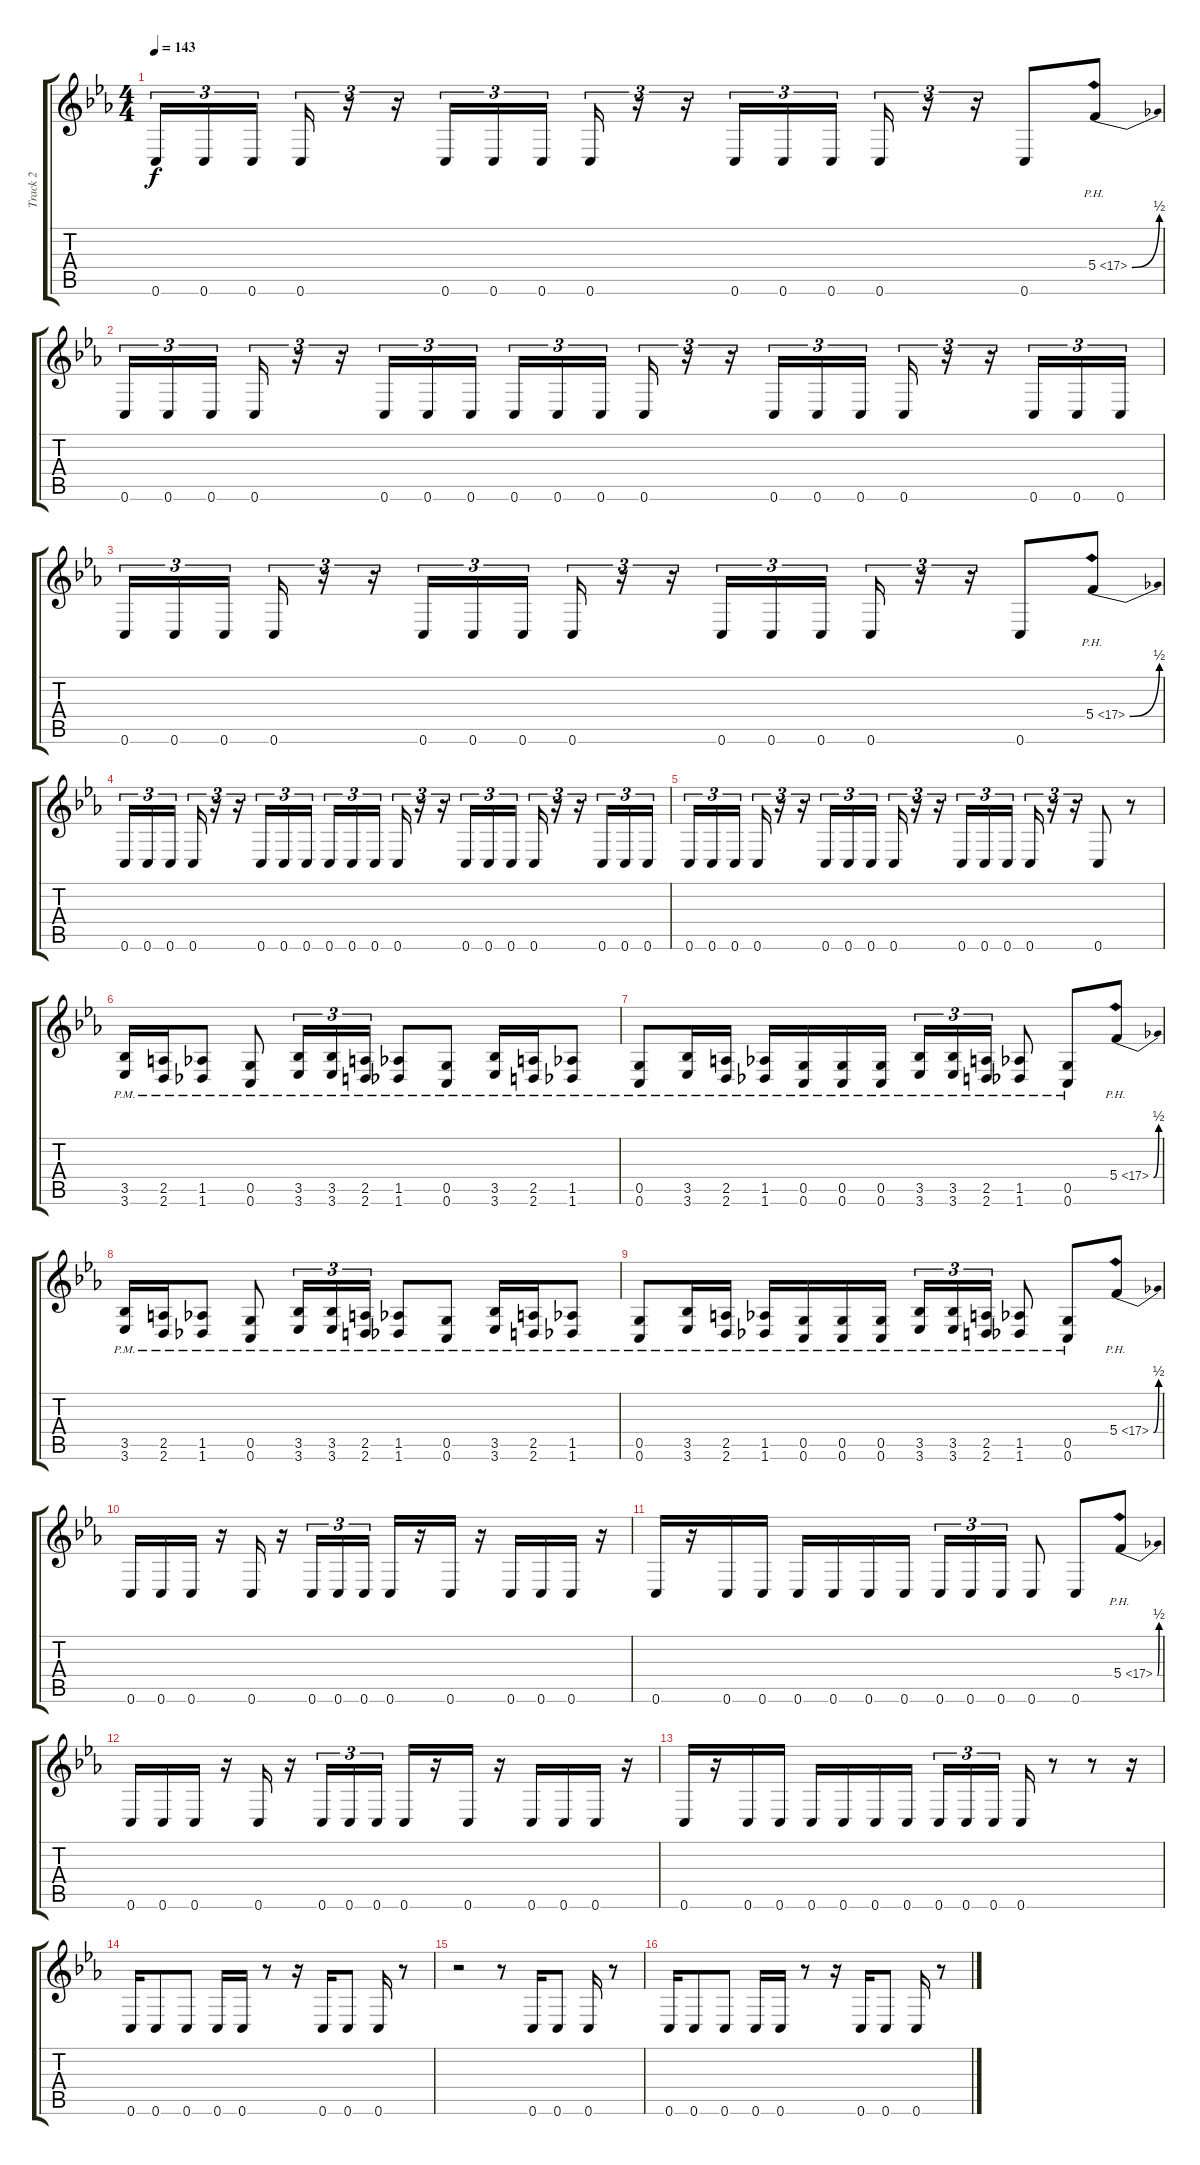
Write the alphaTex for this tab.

\track ("Track 2" "Track 2") {instrument overdrivenguitar}
\staff {score tabs}
\tuning (D4 A3 F3 C3 G2 C2) {hide}
\ts (4 4)
\tempo 143
\clef g2
\ks cminor
0.6.16{tu (3 2) dy f} 0.6.16{tu (3 2)} 0.6.16{tu (3 2) beam splitsecondary} 0.6.16{tu (3 2)} r.16{tu (3 2)} r.16{tu (3 2)} 0.6.16{tu (3 2)} 0.6.16{tu (3 2)} 0.6.16{tu (3 2) beam splitsecondary} 0.6.16{tu (3 2)} r.16{tu (3 2)} r.16{tu (3 2)} 0.6.16{tu (3 2)} 0.6.16{tu (3 2)} 0.6.16{tu (3 2) beam splitsecondary} 0.6.16{tu (3 2)} r.16{tu (3 2)} r.16{tu (3 2)} 0.6.8 5.4{be (bend 0 0 60 2) ph 12}.8 |
0.6.16{tu (3 2)} 0.6.16{tu (3 2)} 0.6.16{tu (3 2) beam splitsecondary} 0.6.16{tu (3 2)} r.16{tu (3 2)} r.16{tu (3 2)} 0.6.16{tu (3 2)} 0.6.16{tu (3 2)} 0.6.16{tu (3 2) beam splitsecondary} 0.6.16{tu (3 2)} 0.6.16{tu (3 2)} 0.6.16{tu (3 2)} 0.6.16{tu (3 2)} r.16{tu (3 2)} r.16{tu (3 2)} 0.6.16{tu (3 2)} 0.6.16{tu (3 2)} 0.6.16{tu (3 2)} 0.6.16{tu (3 2)} r.16{tu (3 2)} r.16{tu (3 2)} 0.6.16{tu (3 2)} 0.6.16{tu (3 2)} 0.6.16{tu (3 2)} |
0.6.16{tu (3 2)} 0.6.16{tu (3 2)} 0.6.16{tu (3 2) beam splitsecondary} 0.6.16{tu (3 2)} r.16{tu (3 2)} r.16{tu (3 2)} 0.6.16{tu (3 2)} 0.6.16{tu (3 2)} 0.6.16{tu (3 2) beam splitsecondary} 0.6.16{tu (3 2)} r.16{tu (3 2)} r.16{tu (3 2)} 0.6.16{tu (3 2)} 0.6.16{tu (3 2)} 0.6.16{tu (3 2) beam splitsecondary} 0.6.16{tu (3 2)} r.16{tu (3 2)} r.16{tu (3 2)} 0.6.8 5.4{be (bend 0 0 60 2) ph 12}.8 |
0.6.16{tu (3 2)} 0.6.16{tu (3 2)} 0.6.16{tu (3 2) beam splitsecondary} 0.6.16{tu (3 2)} r.16{tu (3 2)} r.16{tu (3 2)} 0.6.16{tu (3 2)} 0.6.16{tu (3 2)} 0.6.16{tu (3 2) beam splitsecondary} 0.6.16{tu (3 2)} 0.6.16{tu (3 2)} 0.6.16{tu (3 2)} 0.6.16{tu (3 2)} r.16{tu (3 2)} r.16{tu (3 2)} 0.6.16{tu (3 2)} 0.6.16{tu (3 2)} 0.6.16{tu (3 2)} 0.6.16{tu (3 2)} r.16{tu (3 2)} r.16{tu (3 2)} 0.6.16{tu (3 2)} 0.6.16{tu (3 2)} 0.6.16{tu (3 2)} |
0.6.16{tu (3 2)} 0.6.16{tu (3 2)} 0.6.16{tu (3 2) beam splitsecondary} 0.6.16{tu (3 2)} r.16{tu (3 2)} r.16{tu (3 2)} 0.6.16{tu (3 2)} 0.6.16{tu (3 2)} 0.6.16{tu (3 2) beam splitsecondary} 0.6.16{tu (3 2)} r.16{tu (3 2)} r.16{tu (3 2)} 0.6.16{tu (3 2)} 0.6.16{tu (3 2)} 0.6.16{tu (3 2) beam splitsecondary} 0.6.16{tu (3 2)} r.16{tu (3 2)} r.16{tu (3 2)} 0.6.8 r.8 |
(3.5{pm} 3.6{pm}).16 (2.5{pm} 2.6{pm}).16 (1.5{pm} 1.6{pm}).8 (0.5{pm} 0.6{pm}).8 (3.5{pm} 3.6{pm}).16{tu (3 2)} (3.5{pm} 3.6{pm}).16{tu (3 2)} (2.5{pm} 2.6{pm}).16{tu (3 2)} (1.5{pm} 1.6{pm}).8 (0.5{pm} 0.6{pm}).8 (3.5{pm} 3.6{pm}).16 (2.5{pm} 2.6{pm}).16 (1.5{pm} 1.6{pm}).8 |
(0.5{pm} 0.6{pm}).8 (3.5{pm} 3.6{pm}).16 (2.5{pm} 2.6{pm}).16 (1.5{pm} 1.6{pm}).16 (0.5{pm} 0.6{pm}).16 (0.5{pm} 0.6{pm}).16 (0.5{pm} 0.6{pm}).16 (3.5{pm} 3.6{pm}).16{tu (3 2)} (3.5{pm} 3.6{pm}).16{tu (3 2)} (2.5{pm} 2.6{pm}).16{tu (3 2)} (1.5{pm} 1.6{pm}).8 (0.5{pm} 0.6{pm}).8 5.4{be (bend 0 0 60 2) ph 12}.8 |
(3.5{pm} 3.6{pm}).16 (2.5{pm} 2.6{pm}).16 (1.5{pm} 1.6{pm}).8 (0.5{pm} 0.6{pm}).8 (3.5{pm} 3.6{pm}).16{tu (3 2)} (3.5{pm} 3.6{pm}).16{tu (3 2)} (2.5{pm} 2.6{pm}).16{tu (3 2)} (1.5{pm} 1.6{pm}).8 (0.5{pm} 0.6{pm}).8 (3.5{pm} 3.6{pm}).16 (2.5{pm} 2.6{pm}).16 (1.5{pm} 1.6{pm}).8 |
(0.5{pm} 0.6{pm}).8 (3.5{pm} 3.6{pm}).16 (2.5{pm} 2.6{pm}).16 (1.5{pm} 1.6{pm}).16 (0.5{pm} 0.6{pm}).16 (0.5{pm} 0.6{pm}).16 (0.5{pm} 0.6{pm}).16 (3.5{pm} 3.6{pm}).16{tu (3 2)} (3.5{pm} 3.6{pm}).16{tu (3 2)} (2.5{pm} 2.6{pm}).16{tu (3 2)} (1.5{pm} 1.6{pm}).8 (0.5{pm} 0.6{pm}).8 5.4{be (bend 0 0 60 2) ph 12}.8 |
0.6.16 0.6.16 0.6.16 r.16 0.6.16 r.16 0.6.16{tu (3 2)} 0.6.16{tu (3 2)} 0.6.16{tu (3 2)} 0.6.16 r.16 0.6.16 r.16 0.6.16 0.6.16 0.6.16 r.16 |
0.6.16 r.16 0.6.16 0.6.16 0.6.16 0.6.16 0.6.16 0.6.16 0.6.16{tu (3 2)} 0.6.16{tu (3 2)} 0.6.16{tu (3 2)} 0.6.8 0.6.8 5.4{be (bend 0 0 60 2) ph 12}.8 |
0.6.16 0.6.16 0.6.16 r.16 0.6.16 r.16 0.6.16{tu (3 2)} 0.6.16{tu (3 2)} 0.6.16{tu (3 2)} 0.6.16 r.16 0.6.16 r.16 0.6.16 0.6.16 0.6.16 r.16 |
0.6.16 r.16 0.6.16 0.6.16 0.6.16 0.6.16 0.6.16 0.6.16 0.6.16{tu (3 2)} 0.6.16{tu (3 2)} 0.6.16{tu (3 2) beam splitsecondary} 0.6.16 r.8 r.8 r.16 |
0.6.16 0.6.8 0.6.8 0.6.16 0.6.16 r.8 r.16 0.6.16 0.6.8 0.6.16 r.8 |
r.2 r.8 0.6.16 0.6.8 0.6.16 r.8 |
0.6.16 0.6.8 0.6.8 0.6.16 0.6.16 r.8 r.16 0.6.16 0.6.8 0.6.16 r.8
